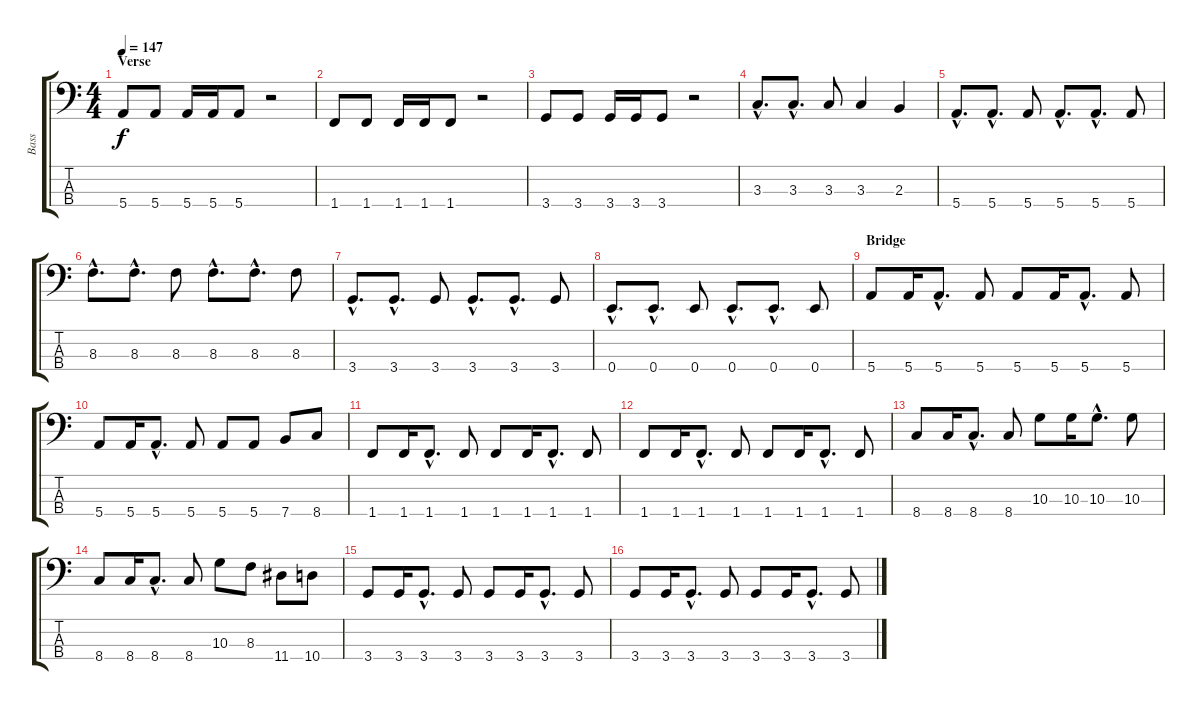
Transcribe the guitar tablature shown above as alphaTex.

\track ("Bass" "Bass") {instrument electricbasspick}
\staff {score tabs}
\tuning (G2 D2 A1 E1) {hide}
\ts (4 4)
\section ("" "Verse")
\tempo 147
\clef f4
\ks c
5.4.8{dy f instrument electricbasspick} 5.4.8 5.4.16 5.4.16 5.4.8 r.2 |
1.4.8 1.4.8 1.4.16 1.4.16 1.4.8 r.2 |
3.4.8 3.4.8 3.4.16 3.4.16 3.4.8 r.2 |
3.3{hac}.8{d} 3.3{hac}.8{d} 3.3.8 3.3.4 2.3.4 |
5.4{hac}.8{d} 5.4{hac}.8{d} 5.4.8 5.4{hac}.8{d} 5.4{hac}.8{d} 5.4.8 |
8.3{hac}.8{d} 8.3{hac}.8{d} 8.3.8 8.3{hac}.8{d} 8.3{hac}.8{d} 8.3.8 |
3.4{hac}.8{d} 3.4{hac}.8{d} 3.4.8 3.4{hac}.8{d} 3.4{hac}.8{d} 3.4.8 |
0.4{hac}.8{d} 0.4{hac}.8{d} 0.4.8 0.4{hac}.8{d} 0.4{hac}.8{d} 0.4.8 |
\section ("" "Bridge")
5.4.8 5.4.16 5.4{hac}.8{d} 5.4.8 5.4.8 5.4.16 5.4{hac}.8{d} 5.4.8 |
5.4.8 5.4.16 5.4{hac}.8{d} 5.4.8 5.4.8 5.4.8 7.4.8 8.4.8 |
1.4.8 1.4.16 1.4{hac}.8{d} 1.4.8 1.4.8 1.4.16 1.4{hac}.8{d} 1.4.8 |
1.4.8 1.4.16 1.4{hac}.8{d} 1.4.8 1.4.8 1.4.16 1.4{hac}.8{d} 1.4.8 |
8.4.8 8.4.16 8.4{hac}.8{d} 8.4.8 10.3.8 10.3.16 10.3{hac}.8{d} 10.3.8 |
8.4.8 8.4.16 8.4{hac}.8{d} 8.4.8 10.3.8 8.3.8 11.4.8 10.4.8 |
3.4.8 3.4.16 3.4{hac}.8{d} 3.4.8 3.4.8 3.4.16 3.4{hac}.8{d} 3.4.8 |
3.4.8 3.4.16 3.4{hac}.8{d} 3.4.8 3.4.8 3.4.16 3.4{hac}.8{d} 3.4.8
